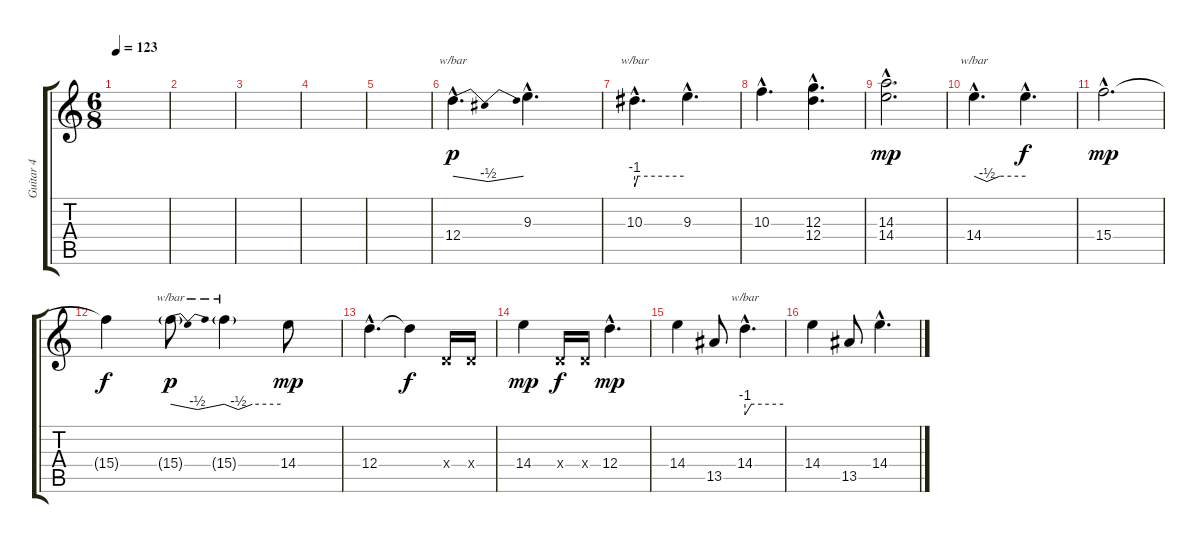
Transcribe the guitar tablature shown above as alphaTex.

\track ("Guitar 4" "Guitar 4") {instrument distortionguitar}
\staff {score tabs}
\tuning (E4 B3 G3 D3 A2 E2) {hide}
\ts (6 8)
\tempo 123
\clef g2
\ks c
|
|
|
|
|
12.4{hac}.4{d tbe (dip default 0 0 30 -2 60 0) dy p} 9.3{hac}.4{d} |
10.3{hac}.4{d tbe (custom default 0 -4 4 0 60 0)} 9.3{hac}.4{d} |
10.3{hac}.4{d} (12.3{hac} 12.4{hac}).4{d} |
(14.3{hac} 14.4{hac}).2{d dy mp} |
14.4{hac}.4{d tbe (custom default 0 0 15 -2 30 0 60 0)} 14.4{hac t}.4{d dy f} |
15.4{hac}.2{d dy mp} |
15.4{t}.4{dy f} 15.4{g}.8{tbe (dip default 0 0 30 -2 60 0) dy p} 15.4{g}.4{tbe (custom default 0 0 15 -2 30 0 60 0)} 14.4.8{dy mp} |
12.4{hac}.4{d} 12.4{t}.4{dy f} 0.4{x}.16 0.4{x}.16 |
14.4.4{dy mp} 0.4{x}.16{dy f} 0.4{x}.16 12.4{hac}.4{d dy mp} |
14.4.4 13.5.8 14.4{hac}.4{d tbe (custom default 0 -4 10 0 60 0)} |
14.4.4 13.5.8 14.4{hac}.4{d}
